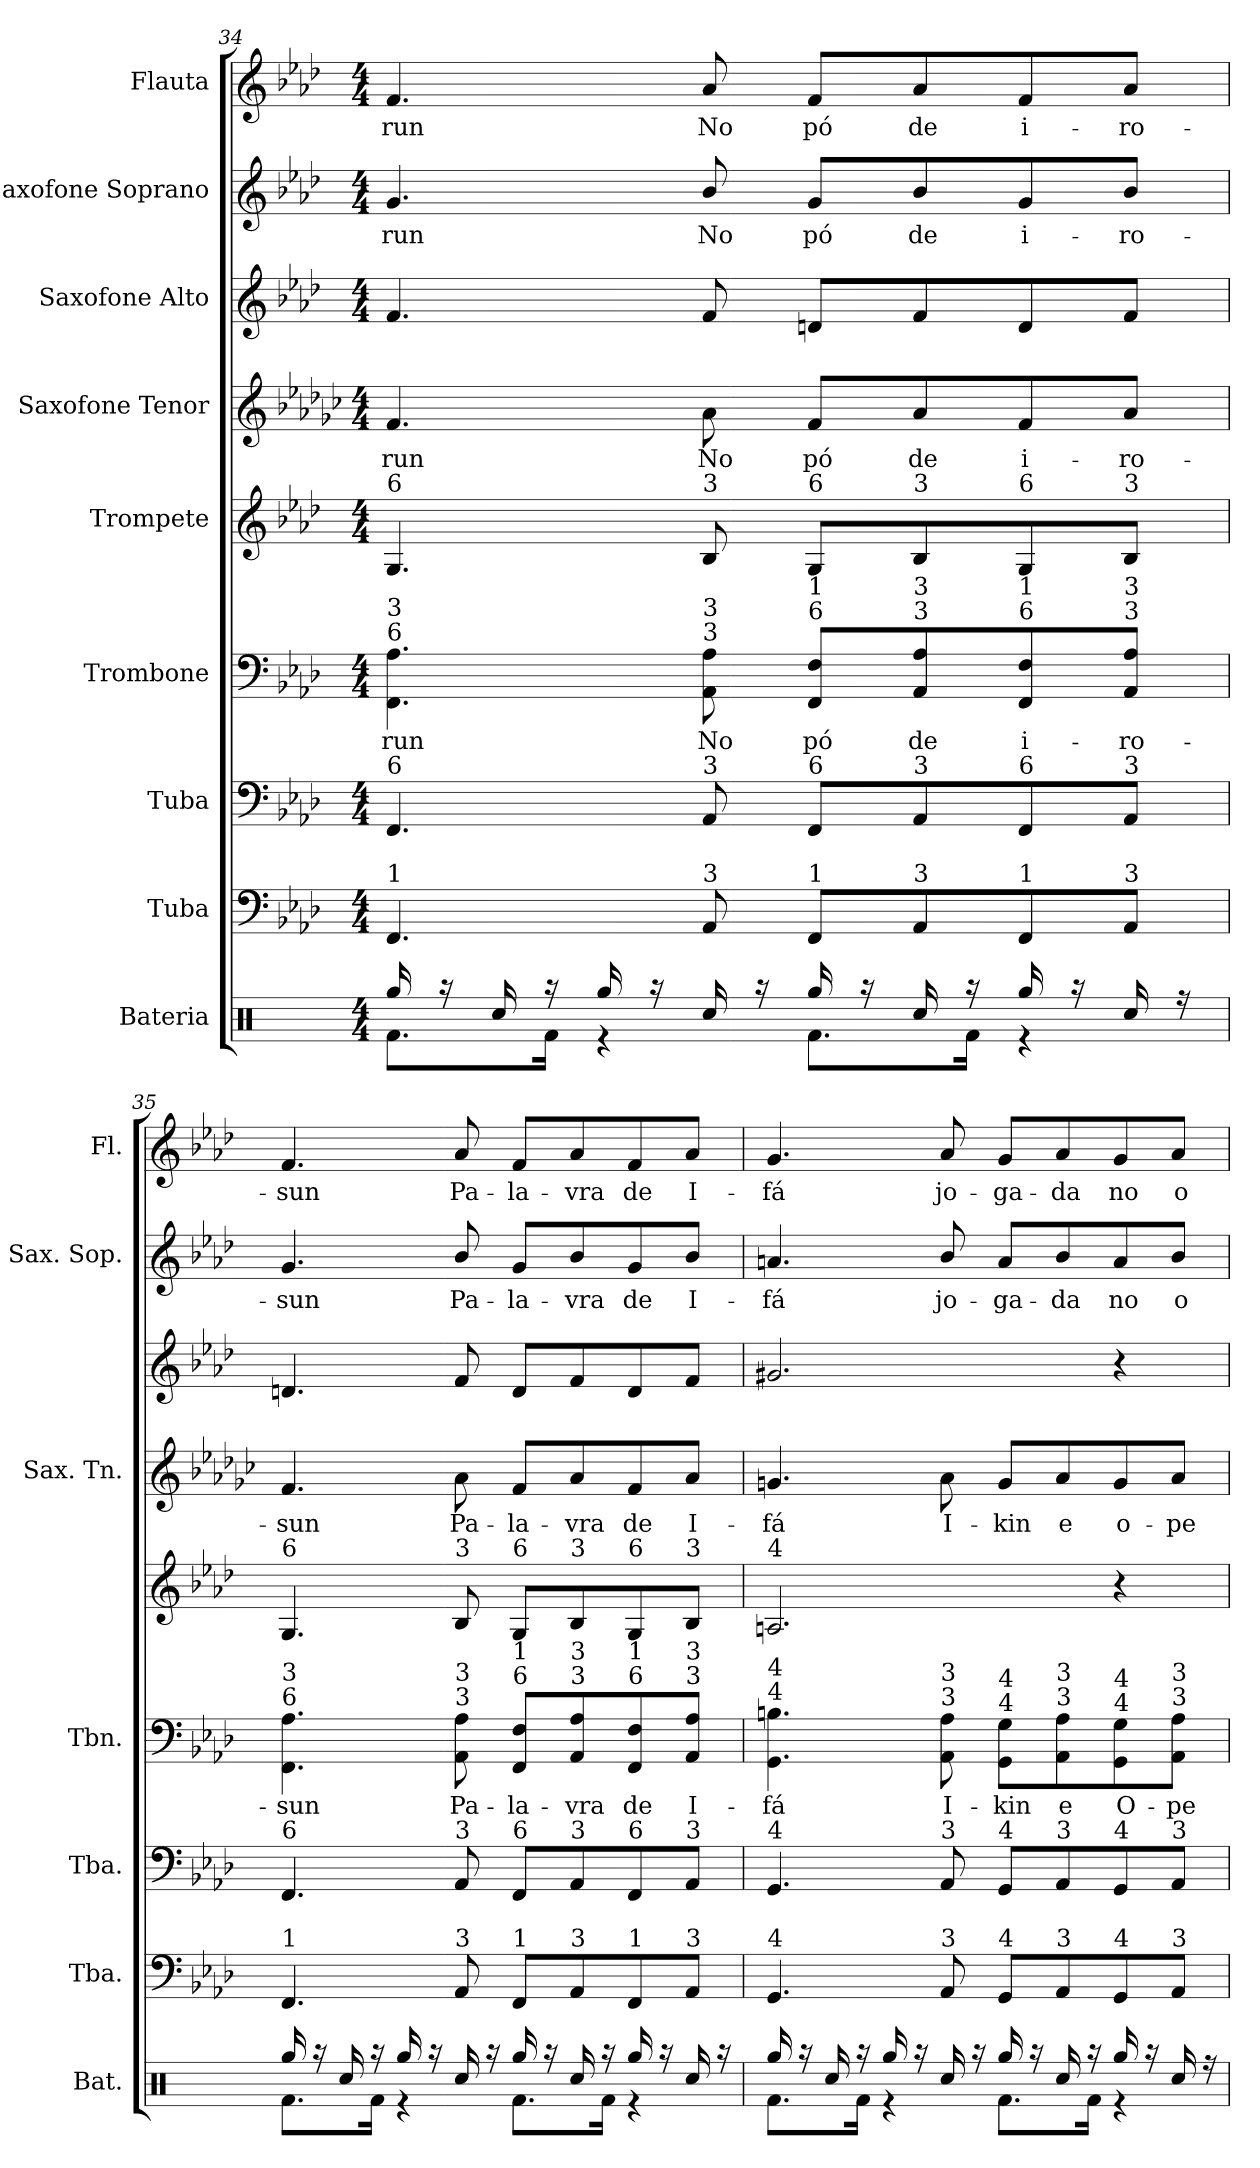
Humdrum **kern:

**kern	**kern	**kern	**kern	**text	**kern	**kern	**text	**kern	**kern	**text	**kern	**text
*part9	*part8	*part7	*part6	*part6	*part5	*part4	*part4	*part3	*part2	*part2	*part1	*part1
*staff9	*staff8	*staff7	*staff6	*staff6	*staff5	*staff4	*staff4	*staff3	*staff2	*staff2	*staff1	*staff1
*I"Bateria	*I"Tuba	*I"Tuba	*I"Trombone	*	*I"Trompete	*I"Saxofone Tenor	*	*I"Saxofone Alto	*I"Saxofone Soprano	*	*I"Flauta	*
*I'Bat.	*I'Tba.	*I'Tba.	*I'Tbn.	*	*	*I'Sax. Tn.	*	*	*I'Sax. Sop.	*	*I'Fl.	*
*clefX	*clefF4	*clefF4	*clefF4	*	*clefG2	*clefG2	*	*clefG2	*clefG2	*	*clefG2	*
*	*	*	*	*	*ITrd1c2	*ITrd8c14	*	*ITrd5c9	*ITrd1c2	*	*	*
*k[]	*k[b-e-a-d-]	*k[b-e-a-d-]	*k[b-e-a-d-]	*	*k[b-e-a-d-g-c-]	*k[b-e-a-d-g-c-]	*	*k[b-e-a-d-g-c-f-]	*k[b-e-a-d-g-c-]	*	*k[b-e-a-d-]	*
*M4/4	*M4/4	*M4/4	*M4/4	*	*M4/4	*M4/4	*	*M4/4	*M4/4	*	*M4/4	*
=34	=34	=34	=34	=34	=34	=34	=34	=34	=34	=34	=34	=34
*^	*	*	*	*	*	*	*	*	*	*	*	*
!	!	!	!	!	!	!LO:TX:a:t=6	!	!	!	!	!	!	!
!	!	!	!	!LO:TX:a:t=6	!	!	!	!	!	!	!	!	!
!	!	!	!	!LO:TX:a:t=3	!	!	!	!	!	!	!	!	!
!	!	!	!LO:TX:a:t=6	!	!	!	!	!	!	!	!	!	!
!	!	!LO:TX:a:t=1	!	!	!	!	!	!	!	!	!	!	!
!	!	!	!	!	!LO:LY:b	!	!	!LO:LY:b	!	!	!LO:LY:b	!	!LO:LY:b
16Rgg/	8.Rf\L	4.FF/	4.FF/	4.FF\ 4.A-\	-run	4.F/	4.F/	-run	4.A-/	4.f/	-run	4.f/	-run
16r	.	.	.	.	.	.	.	.	.	.	.	.	.
16Rcc/	.	.	.	.	.	.	.	.	.	.	.	.	.
16r	16Rf\Jk	.	.	.	.	.	.	.	.	.	.	.	.
16Rgg/	4r	.	.	.	.	.	.	.	.	.	.	.	.
16r	.	.	.	.	.	.	.	.	.	.	.	.	.
!	!	!	!	!	!	!LO:TX:a:t=3	!	!	!	!	!	!	!
!	!	!	!	!LO:TX:a:t=3	!	!	!	!	!	!	!	!	!
!	!	!	!	!LO:TX:a:t=3	!	!	!	!	!	!	!	!	!
!	!	!	!LO:TX:a:t=3	!	!	!	!	!	!	!	!	!	!
!	!	!LO:TX:a:t=3	!	!	!	!	!	!	!	!	!	!	!
!	!	!	!	!	!LO:LY:b	!	!	!LO:LY:b	!	!	!LO:LY:b	!	!LO:LY:b
16Rcc/	.	8AA-/	8AA-/	8AA-\ 8A-\	No	8A-/	8A-\	No	8A-/	8a-/	No	8a-/	No
16r	.	.	.	.	.	.	.	.	.	.	.	.	.
!	!	!	!	!	!	!LO:TX:a:t=6	!	!	!	!	!	!	!
!	!	!	!	!LO:TX:a:t=6	!	!	!	!	!	!	!	!	!
!	!	!	!	!LO:TX:a:t=1	!	!	!	!	!	!	!	!	!
!	!	!	!LO:TX:a:t=6	!	!	!	!	!	!	!	!	!	!
!	!	!LO:TX:a:t=1	!	!	!	!	!	!	!	!	!	!	!
!	!	!	!	!	!LO:LY:b	!	!	!LO:LY:b	!	!	!LO:LY:b	!	!LO:LY:b
16Rgg/	8.Rf\L	8FF/L	8FF/L	8FF/ 8F/L	pó	8F/L	8F/L	pó	8Fn/L	8f/L	pó	8f/L	pó
16r	.	.	.	.	.	.	.	.	.	.	.	.	.
!	!	!	!	!	!	!LO:TX:a:t=3	!	!	!	!	!	!	!
!	!	!	!	!LO:TX:a:t=3	!	!	!	!	!	!	!	!	!
!	!	!	!	!LO:TX:a:t=3	!	!	!	!	!	!	!	!	!
!	!	!	!LO:TX:a:t=3	!	!	!	!	!	!	!	!	!	!
!	!	!LO:TX:a:t=3	!	!	!	!	!	!	!	!	!	!	!
!	!	!	!	!	!LO:LY:b	!	!	!LO:LY:b	!	!	!LO:LY:b	!	!LO:LY:b
16Rcc/	.	8AA-/	8AA-/	8AA-/ 8A-/	de	8A-/	8A-/	de	8A-/	8a-/	de	8a-/	de
16r	16Rf\Jk	.	.	.	.	.	.	.	.	.	.	.	.
!	!	!	!	!	!	!LO:TX:a:t=6	!	!	!	!	!	!	!
!	!	!	!	!LO:TX:a:t=6	!	!	!	!	!	!	!	!	!
!	!	!	!	!LO:TX:a:t=1	!	!	!	!	!	!	!	!	!
!	!	!	!LO:TX:a:t=6	!	!	!	!	!	!	!	!	!	!
!	!	!LO:TX:a:t=1	!	!	!	!	!	!	!	!	!	!	!
!	!	!	!	!	!LO:LY:b	!	!	!LO:LY:b	!	!	!LO:LY:b	!	!LO:LY:b
16Rgg/	4r	8FF/	8FF/	8FF/ 8F/	i-	8F/	8F/	i-	8F/	8f/	i-	8f/	i-
16r	.	.	.	.	.	.	.	.	.	.	.	.	.
!	!	!	!	!	!	!LO:TX:a:t=3	!	!	!	!	!	!	!
!	!	!	!	!LO:TX:a:t=3	!	!	!	!	!	!	!	!	!
!	!	!	!	!LO:TX:a:t=3	!	!	!	!	!	!	!	!	!
!	!	!	!LO:TX:a:t=3	!	!	!	!	!	!	!	!	!	!
!	!	!LO:TX:a:t=3	!	!	!	!	!	!	!	!	!	!	!
!	!	!	!	!	!LO:LY:b	!	!	!LO:LY:b	!	!	!LO:LY:b	!	!LO:LY:b
16Rcc/	.	8AA-/J	8AA-/J	8AA-/ 8A-/J	-ro-	8A-/J	8A-/J	-ro-	8A-/J	8a-/J	-ro-	8a-/J	-ro-
16r	.	.	.	.	.	.	.	.	.	.	.	.	.
=35	=35	=35	=35	=35	=35	=35	=35	=35	=35	=35	=35	=35	=35
!	!	!	!	!	!	!LO:TX:a:t=6	!	!	!	!	!	!	!
!	!	!	!	!LO:TX:a:t=6	!	!	!	!	!	!	!	!	!
!	!	!	!	!LO:TX:a:t=3	!	!	!	!	!	!	!	!	!
!	!	!	!LO:TX:a:t=6	!	!	!	!	!	!	!	!	!	!
!	!	!LO:TX:a:t=1	!	!	!	!	!	!	!	!	!	!	!
!	!	!	!	!	!LO:LY:b	!	!	!LO:LY:b	!	!	!LO:LY:b	!	!LO:LY:b
16Rgg/	8.Rf\L	4.FF/	4.FF/	4.FF\ 4.A-\	-sun	4.F/	4.F/	-sun	4.Fn/	4.f/	-sun	4.f/	-sun
16r	.	.	.	.	.	.	.	.	.	.	.	.	.
16Rcc/	.	.	.	.	.	.	.	.	.	.	.	.	.
16r	16Rf\Jk	.	.	.	.	.	.	.	.	.	.	.	.
16Rgg/	4r	.	.	.	.	.	.	.	.	.	.	.	.
16r	.	.	.	.	.	.	.	.	.	.	.	.	.
!	!	!	!	!	!	!LO:TX:a:t=3	!	!	!	!	!	!	!
!	!	!	!	!LO:TX:a:t=3	!	!	!	!	!	!	!	!	!
!	!	!	!	!LO:TX:a:t=3	!	!	!	!	!	!	!	!	!
!	!	!	!LO:TX:a:t=3	!	!	!	!	!	!	!	!	!	!
!	!	!LO:TX:a:t=3	!	!	!	!	!	!	!	!	!	!	!
!	!	!	!	!	!LO:LY:b	!	!	!LO:LY:b	!	!	!LO:LY:b	!	!LO:LY:b
16Rcc/	.	8AA-/	8AA-/	8AA-\ 8A-\	Pa-	8A-/	8A-\	Pa-	8A-/	8a-/	Pa-	8a-/	Pa-
16r	.	.	.	.	.	.	.	.	.	.	.	.	.
!	!	!	!	!	!	!LO:TX:a:t=6	!	!	!	!	!	!	!
!	!	!	!	!LO:TX:a:t=6	!	!	!	!	!	!	!	!	!
!	!	!	!	!LO:TX:a:t=1	!	!	!	!	!	!	!	!	!
!	!	!	!LO:TX:a:t=6	!	!	!	!	!	!	!	!	!	!
!	!	!LO:TX:a:t=1	!	!	!	!	!	!	!	!	!	!	!
!	!	!	!	!	!LO:LY:b	!	!	!LO:LY:b	!	!	!LO:LY:b	!	!LO:LY:b
16Rgg/	8.Rf\L	8FF/L	8FF/L	8FF/ 8F/L	-la-	8F/L	8F/L	-la-	8F/L	8f/L	-la-	8f/L	-la-
16r	.	.	.	.	.	.	.	.	.	.	.	.	.
!	!	!	!	!	!	!LO:TX:a:t=3	!	!	!	!	!	!	!
!	!	!	!	!LO:TX:a:t=3	!	!	!	!	!	!	!	!	!
!	!	!	!	!LO:TX:a:t=3	!	!	!	!	!	!	!	!	!
!	!	!	!LO:TX:a:t=3	!	!	!	!	!	!	!	!	!	!
!	!	!LO:TX:a:t=3	!	!	!	!	!	!	!	!	!	!	!
!	!	!	!	!	!LO:LY:b	!	!	!LO:LY:b	!	!	!LO:LY:b	!	!LO:LY:b
16Rcc/	.	8AA-/	8AA-/	8AA-/ 8A-/	-vra	8A-/	8A-/	-vra	8A-/	8a-/	-vra	8a-/	-vra
16r	16Rf\Jk	.	.	.	.	.	.	.	.	.	.	.	.
!	!	!	!	!	!	!LO:TX:a:t=6	!	!	!	!	!	!	!
!	!	!	!	!LO:TX:a:t=6	!	!	!	!	!	!	!	!	!
!	!	!	!	!LO:TX:a:t=1	!	!	!	!	!	!	!	!	!
!	!	!	!LO:TX:a:t=6	!	!	!	!	!	!	!	!	!	!
!	!	!LO:TX:a:t=1	!	!	!	!	!	!	!	!	!	!	!
!	!	!	!	!	!LO:LY:b	!	!	!LO:LY:b	!	!	!LO:LY:b	!	!LO:LY:b
16Rgg/	4r	8FF/	8FF/	8FF/ 8F/	de	8F/	8F/	de	8F/	8f/	de	8f/	de
16r	.	.	.	.	.	.	.	.	.	.	.	.	.
!	!	!	!	!	!	!LO:TX:a:t=3	!	!	!	!	!	!	!
!	!	!	!	!LO:TX:a:t=3	!	!	!	!	!	!	!	!	!
!	!	!	!	!LO:TX:a:t=3	!	!	!	!	!	!	!	!	!
!	!	!	!LO:TX:a:t=3	!	!	!	!	!	!	!	!	!	!
!	!	!LO:TX:a:t=3	!	!	!	!	!	!	!	!	!	!	!
!	!	!	!	!	!LO:LY:b	!	!	!LO:LY:b	!	!	!LO:LY:b	!	!LO:LY:b
16Rcc/	.	8AA-/J	8AA-/J	8AA-/ 8A-/J	I-	8A-/J	8A-/J	I-	8A-/J	8a-/J	I-	8a-/J	I-
16r	.	.	.	.	.	.	.	.	.	.	.	.	.
=36	=36	=36	=36	=36	=36	=36	=36	=36	=36	=36	=36	=36	=36
!	!	!	!	!	!	!LO:TX:a:t=4	!	!	!	!	!	!	!
!	!	!	!	!LO:TX:a:t=4	!	!	!	!	!	!	!	!	!
!	!	!	!	!LO:TX:a:t=4	!	!	!	!	!	!	!	!	!
!	!	!	!LO:TX:a:t=4	!	!	!	!	!	!	!	!	!	!
!	!	!LO:TX:a:t=4	!	!	!	!	!	!	!	!	!	!	!
!	!	!	!	!	!LO:LY:b	!	!	!LO:LY:b	!	!	!LO:LY:b	!	!LO:LY:b
16Rgg/	8.Rf\L	4.GG/	4.GG/	4.GG\ 4.Bn\	-fá	2.Gn/	4.Gn/	-fá	2.Bn/	4.gn/	-fá	4.g/	-fá
16r	.	.	.	.	.	.	.	.	.	.	.	.	.
16Rcc/	.	.	.	.	.	.	.	.	.	.	.	.	.
16r	16Rf\Jk	.	.	.	.	.	.	.	.	.	.	.	.
16Rgg/	4r	.	.	.	.	.	.	.	.	.	.	.	.
16r	.	.	.	.	.	.	.	.	.	.	.	.	.
!	!	!	!	!LO:TX:a:t=3	!	!	!	!	!	!	!	!	!
!	!	!	!	!LO:TX:a:t=3	!	!	!	!	!	!	!	!	!
!	!	!	!LO:TX:a:t=3	!	!	!	!	!	!	!	!	!	!
!	!	!LO:TX:a:t=3	!	!	!	!	!	!	!	!	!	!	!
!	!	!	!	!	!LO:LY:b	!	!	!LO:LY:b	!	!	!LO:LY:b	!	!LO:LY:b
16Rcc/	.	8AA-/	8AA-/	8AA-\ 8A-\	I-	.	8A-\	I-	.	8a-/	jo-	8a-/	jo-
16r	.	.	.	.	.	.	.	.	.	.	.	.	.
!	!	!	!	!LO:TX:a:t=4	!	!	!	!	!	!	!	!	!
!	!	!	!	!LO:TX:a:t=4	!	!	!	!	!	!	!	!	!
!	!	!	!LO:TX:a:t=4	!	!	!	!	!	!	!	!	!	!
!	!	!LO:TX:a:t=4	!	!	!	!	!	!	!	!	!	!	!
!	!	!	!	!	!LO:LY:b	!	!	!LO:LY:b	!	!	!LO:LY:b	!	!LO:LY:b
16Rgg/	8.Rf\L	8GG/L	8GG/L	8GG\ 8G\L	-kin	.	8G/L	-kin	.	8g/L	-ga-	8g/L	-ga-
16r	.	.	.	.	.	.	.	.	.	.	.	.	.
!	!	!	!	!LO:TX:a:t=3	!	!	!	!	!	!	!	!	!
!	!	!	!	!LO:TX:a:t=3	!	!	!	!	!	!	!	!	!
!	!	!	!LO:TX:a:t=3	!	!	!	!	!	!	!	!	!	!
!	!	!LO:TX:a:t=3	!	!	!	!	!	!	!	!	!	!	!
!	!	!	!	!	!LO:LY:b	!	!	!LO:LY:b	!	!	!LO:LY:b	!	!LO:LY:b
16Rcc/	.	8AA-/	8AA-/	8AA-\ 8A-\	e	.	8A-/	e	.	8a-/	-da	8a-/	-da
16r	16Rf\Jk	.	.	.	.	.	.	.	.	.	.	.	.
!	!	!	!	!LO:TX:a:t=4	!	!	!	!	!	!	!	!	!
!	!	!	!	!LO:TX:a:t=4	!	!	!	!	!	!	!	!	!
!	!	!	!LO:TX:a:t=4	!	!	!	!	!	!	!	!	!	!
!	!	!LO:TX:a:t=4	!	!	!	!	!	!	!	!	!	!	!
!	!	!	!	!	!LO:LY:b	!	!	!LO:LY:b	!	!	!LO:LY:b	!	!LO:LY:b
16Rgg/	4r	8GG/	8GG/	8GG\ 8G\	O-	4r	8G/	o-	4r	8g/	no	8g/	no
16r	.	.	.	.	.	.	.	.	.	.	.	.	.
!	!	!	!	!LO:TX:a:t=3	!	!	!	!	!	!	!	!	!
!	!	!	!	!LO:TX:a:t=3	!	!	!	!	!	!	!	!	!
!	!	!	!LO:TX:a:t=3	!	!	!	!	!	!	!	!	!	!
!	!	!LO:TX:a:t=3	!	!	!	!	!	!	!	!	!	!	!
!	!	!	!	!	!LO:LY:b	!	!	!LO:LY:b	!	!	!LO:LY:b	!	!LO:LY:b
16Rcc/	.	8AA-/J	8AA-/J	8AA-\ 8A-\J	-pe-	.	8A-/J	-pe-	.	8a-/J	o-	8a-/J	o-
16r	.	.	.	.	.	.	.	.	.	.	.	.	.
*v	*v	*	*	*	*	*	*	*	*	*	*	*	*
=	=	=	=	=	=	=	=	=	=	=	=	=
*-	*-	*-	*-	*-	*-	*-	*-	*-	*-	*-	*-	*-
